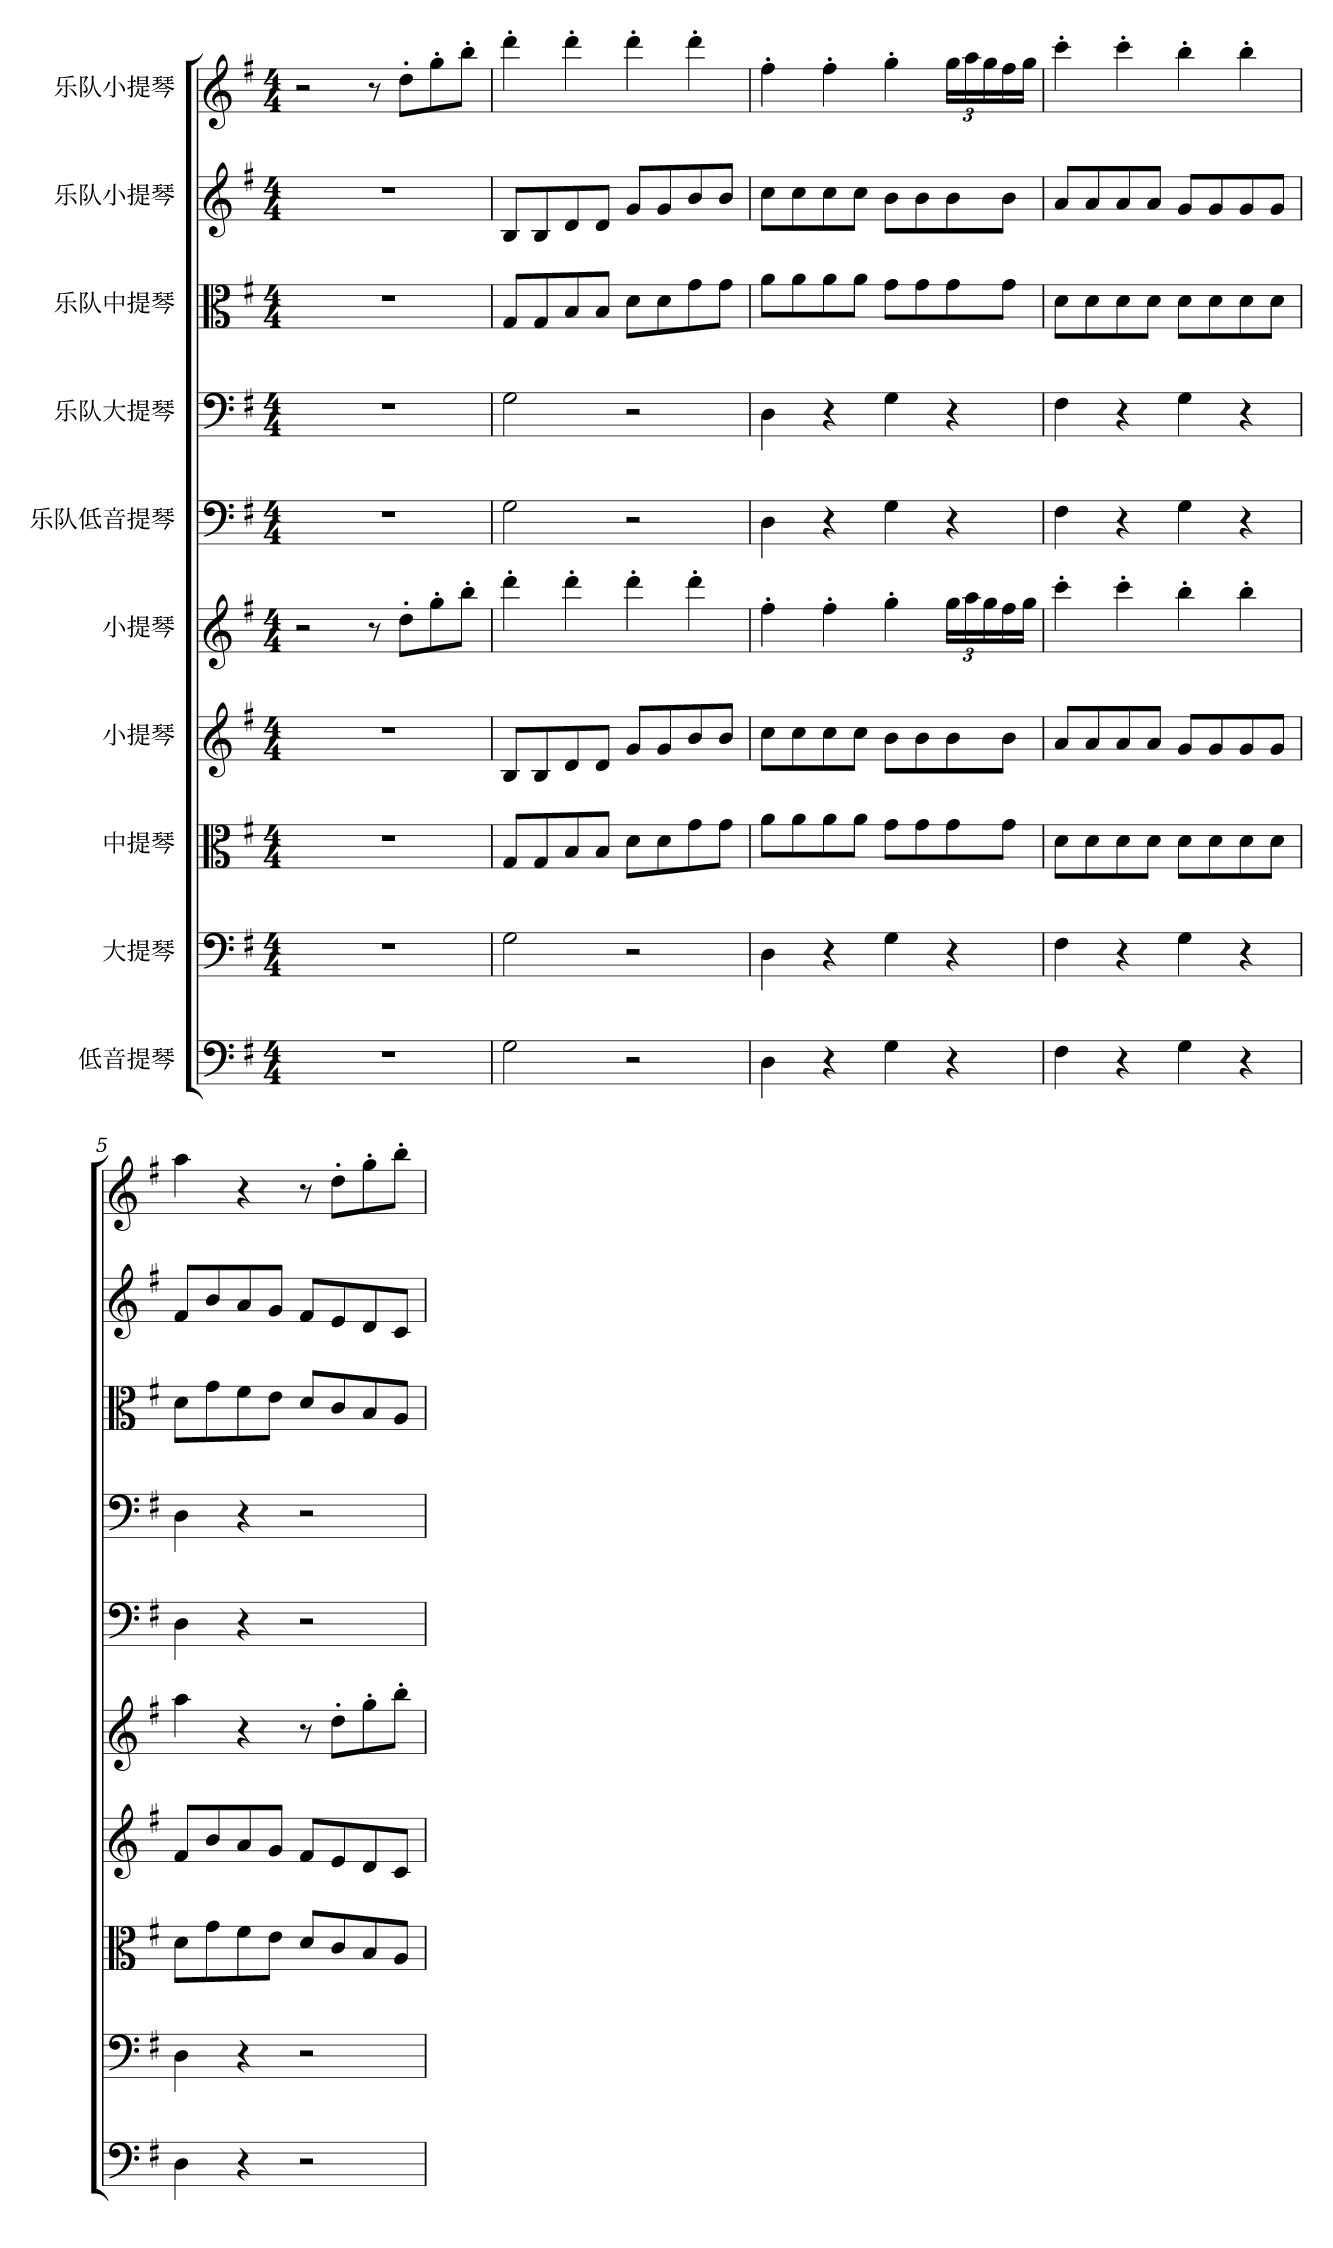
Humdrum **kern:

**kern	**kern	**kern	**kern	**kern	**kern	**kern	**kern	**kern	**kern
*part10	*part9	*part8	*part7	*part6	*part5	*part4	*part3	*part2	*part1
*staff10	*staff9	*staff8	*staff7	*staff6	*staff5	*staff4	*staff3	*staff2	*staff1
*I"低音提琴	*I"大提琴	*I"中提琴	*I"小提琴	*I"小提琴	*I"乐队低音提琴	*I"乐队大提琴	*I"乐队中提琴	*I"乐队小提琴	*I"乐队小提琴
*clefF4	*clefF4	*clefC3	*clefG2	*clefG2	*clefF4	*clefF4	*clefC3	*clefG2	*clefG2
*ITrd7c12	*	*	*	*	*ITrd7c12	*	*	*	*
*k[f#]	*k[f#]	*k[f#]	*k[f#]	*k[f#]	*k[f#]	*k[f#]	*k[f#]	*k[f#]	*k[f#]
*M4/4	*M4/4	*M4/4	*M4/4	*M4/4	*M4/4	*M4/4	*M4/4	*M4/4	*M4/4
*MM244	*MM244	*MM244	*MM244	*MM244	*MM244	*MM244	*MM244	*MM244	*MM244
=1	=1	=1	=1	=1	=1	=1	=1	=1	=1
1r	1r	1r	1r	2r	1r	1r	1r	1r	2r
.	.	.	.	8r	.	.	.	.	8r
.	.	.	.	8dd'\L	.	.	.	.	8dd'\L
.	.	.	.	8gg'\	.	.	.	.	8gg'\
.	.	.	.	8bb'\J	.	.	.	.	8bb'\J
=2	=2	=2	=2	=2	=2	=2	=2	=2	=2
2GG\	2G\	8G/L	8B/L	4ddd'\	2GG\	2G\	8G/L	8B/L	4ddd'\
.	.	8G/	8B/	.	.	.	8G/	8B/	.
.	.	8B/	8d/	4ddd'\	.	.	8B/	8d/	4ddd'\
.	.	8B/J	8d/J	.	.	.	8B/J	8d/J	.
2r	2r	8d\L	8g/L	4ddd'\	2r	2r	8d\L	8g/L	4ddd'\
.	.	8d\	8g/	.	.	.	8d\	8g/	.
.	.	8g\	8b/	4ddd'\	.	.	8g\	8b/	4ddd'\
.	.	8g\J	8b/J	.	.	.	8g\J	8b/J	.
=3	=3	=3	=3	=3	=3	=3	=3	=3	=3
4DD\	4D\	8a\L	8cc\L	4ff#'\	4DD\	4D\	8a\L	8cc\L	4ff#'\
.	.	8a\	8cc\	.	.	.	8a\	8cc\	.
4r	4r	8a\	8cc\	4ff#'\	4r	4r	8a\	8cc\	4ff#'\
.	.	8a\J	8cc\J	.	.	.	8a\J	8cc\J	.
4GG\	4G\	8g\L	8b\L	4gg'\	4GG\	4G\	8g\L	8b\L	4gg'\
.	.	8g\	8b\	.	.	.	8g\	8b\	.
*	*	*	*	*Xbrackettup	*	*	*	*	*Xbrackettup
4r	4r	8g\	8b\	24gg\LL	4r	4r	8g\	8b\	24gg\LL
.	.	.	.	24aa\	.	.	.	.	24aa\
.	.	.	.	24gg\	.	.	.	.	24gg\
.	.	8g\J	8b\J	16ff#\	.	.	8g\J	8b\J	16ff#\
.	.	.	.	16gg\JJ	.	.	.	.	16gg\JJ
=4	=4	=4	=4	=4	=4	=4	=4	=4	=4
4FF#\	4F#\	8d\L	8a/L	4ccc'\	4FF#\	4F#\	8d\L	8a/L	4ccc'\
.	.	8d\	8a/	.	.	.	8d\	8a/	.
4r	4r	8d\	8a/	4ccc'\	4r	4r	8d\	8a/	4ccc'\
.	.	8d\J	8a/J	.	.	.	8d\J	8a/J	.
4GG\	4G\	8d\L	8g/L	4bb'\	4GG\	4G\	8d\L	8g/L	4bb'\
.	.	8d\	8g/	.	.	.	8d\	8g/	.
4r	4r	8d\	8g/	4bb'\	4r	4r	8d\	8g/	4bb'\
.	.	8d\J	8g/J	.	.	.	8d\J	8g/J	.
!!LO:PB:g=z
=5	=5	=5	=5	=5	=5	=5	=5	=5	=5
4DD\	4D\	8d\L	8f#/L	4aa\	4DD\	4D\	8d\L	8f#/L	4aa\
.	.	8g\	8b/	.	.	.	8g\	8b/	.
4r	4r	8f#\	8a/	4r	4r	4r	8f#\	8a/	4r
.	.	8e\J	8g/J	.	.	.	8e\J	8g/J	.
2r	2r	8d/L	8f#/L	8r	2r	2r	8d/L	8f#/L	8r
.	.	8c/	8e/	8dd'\L	.	.	8c/	8e/	8dd'\L
.	.	8B/	8d/	8gg'\	.	.	8B/	8d/	8gg'\
.	.	8A/J	8c/J	8bb'\J	.	.	8A/J	8c/J	8bb'\J
=	=	=	=	=	=	=	=	=	=
*-	*-	*-	*-	*-	*-	*-	*-	*-	*-
